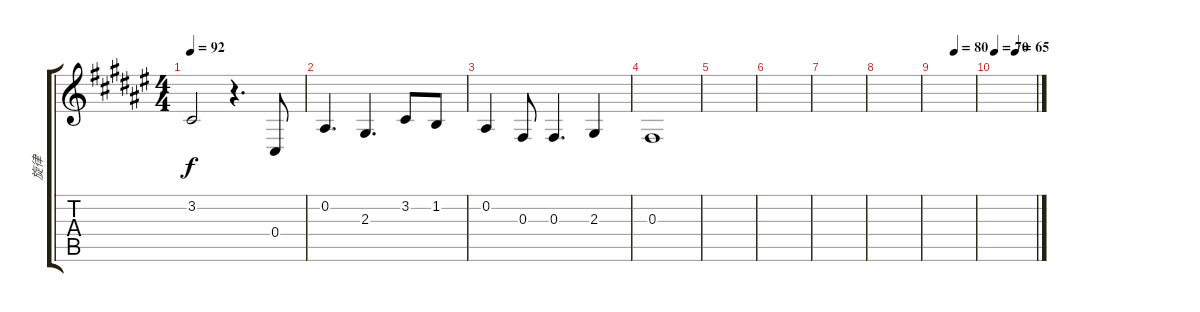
\track ("旋律" "旋律") {instrument flute}
\staff {score tabs}
\tuning (Eb4 Bb3 Gb3 Db3 Ab2 Eb2) {hide}
\ts (4 4)
\tempo 92
\clef g2
\ks f#
3.2{t}.2{dy f} r.4{d} 0.4.8 |
0.2.4{d} 2.3.4{d} 3.2.8 1.2.8 |
0.2.4 0.3.8 0.3.4{d} 2.3.4 |
0.3.1 |
|
|
|
|
\tempo (80 0.5)
|
\tempo 70
\tempo (65 0.5)
